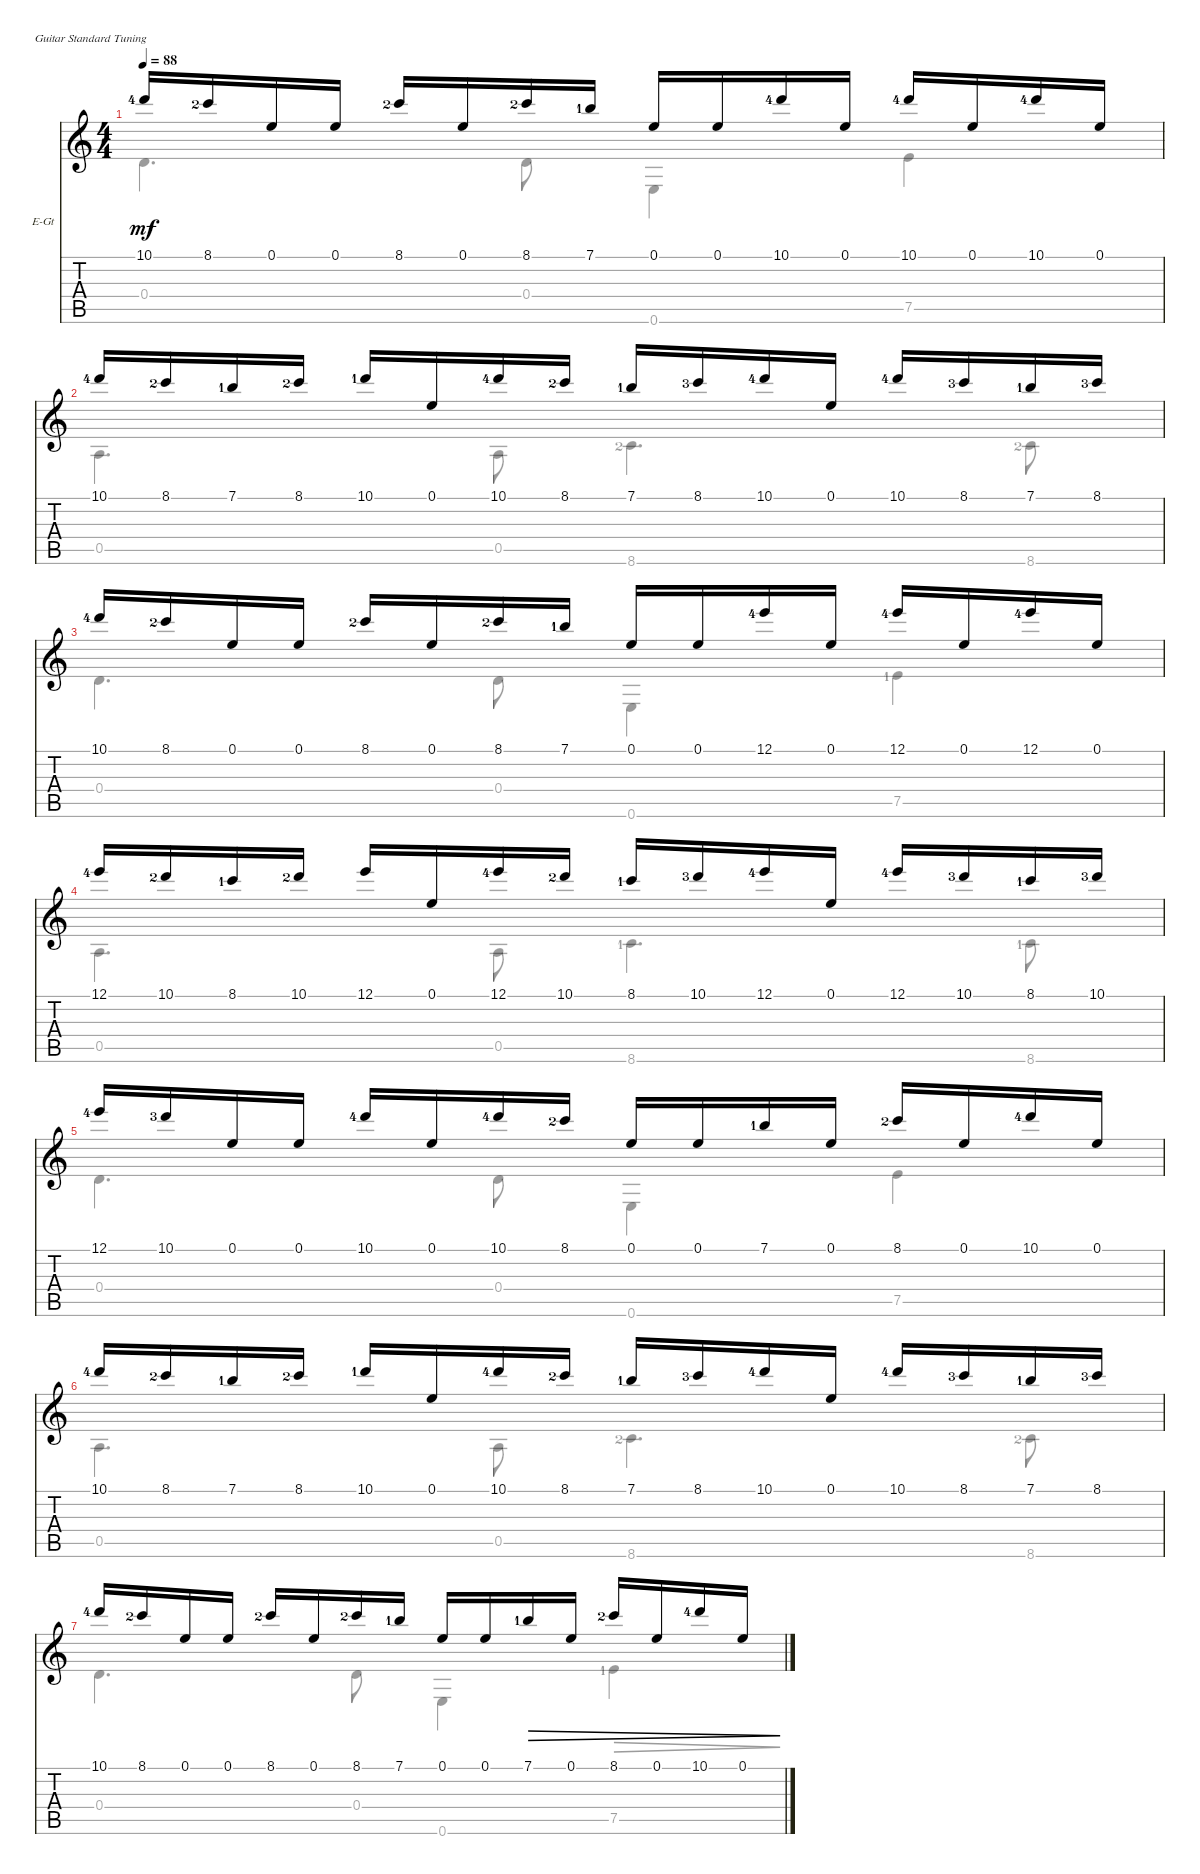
\defaultSystemsLayout 4
\bracketExtendMode nobrackets
\firstSystemTrackNameOrientation horizontal
\otherSystemsTrackNameOrientation horizontal
\chordDiagramsInScore
\track ("аккомпанемент" "E-Gt") {instrument electricguitarjazz}
\staff {score tabs}
\tuning (E4 B3 G3 D3 A2 E2)
\voice
\ts (4 4)
\tempo 88
\clef g2
\ks c
10.1{lf 5}.16{dy mf} 8.1{lf 3}.16 0.1.16 0.1.16 8.1{lf 3}.16 0.1.16 8.1{lf 3}.16 7.1{lf 2}.16 0.1.16 0.1.16 10.1{lf 5}.16 0.1.16 10.1{lf 5}.16 0.1.16 10.1{lf 5}.16 0.1.16 |
10.1{lf 5}.16 8.1{lf 3}.16 7.1{lf 2}.16 8.1{lf 3}.16 10.1{lf 2}.16 0.1.16 10.1{lf 5}.16 8.1{lf 3}.16 7.1{lf 2}.16 8.1{lf 4}.16 10.1{lf 5}.16 0.1.16 10.1{lf 5}.16 8.1{lf 4}.16 7.1{lf 2}.16 8.1{lf 4}.16 |
10.1{lf 5}.16 8.1{lf 3}.16 0.1.16 0.1.16 8.1{lf 3}.16 0.1.16 8.1{lf 3}.16 7.1{lf 2}.16 0.1.16 0.1.16 12.1{lf 5}.16 0.1.16 12.1{lf 5}.16 0.1.16 12.1{lf 5}.16 0.1.16 |
12.1{lf 5}.16 10.1{lf 3}.16 8.1{lf 2}.16 10.1{lf 3}.16 12.1.16 0.1.16 12.1{lf 5}.16 10.1{lf 3}.16 8.1{lf 2}.16 10.1{lf 4}.16 12.1{lf 5}.16 0.1.16 12.1{lf 5}.16 10.1{lf 4}.16 8.1{lf 2}.16 10.1{lf 4}.16 |
12.1{lf 5}.16 10.1{lf 4}.16 0.1.16 0.1.16 10.1{lf 5}.16 0.1.16 10.1{lf 5}.16 8.1{lf 3}.16 0.1.16 0.1.16 7.1{lf 2}.16 0.1.16 8.1{lf 3}.16 0.1.16 10.1{lf 5}.16 0.1.16 |
10.1{lf 5}.16 8.1{lf 3}.16 7.1{lf 2}.16 8.1{lf 3}.16 10.1{lf 2}.16 0.1.16 10.1{lf 5}.16 8.1{lf 3}.16 7.1{lf 2}.16 8.1{lf 4}.16 10.1{lf 5}.16 0.1.16 10.1{lf 5}.16 8.1{lf 4}.16 7.1{lf 2}.16 8.1{lf 4}.16 |
10.1{lf 5}.16 8.1{lf 3}.16 0.1.16 0.1.16 8.1{lf 3}.16 0.1.16 8.1{lf 3}.16 7.1{lf 2}.16 0.1.16 0.1.16 7.1{lf 2}.16{dec} 0.1.16{dec} 8.1{lf 3}.16{dec} 0.1.16{dec} 10.1{lf 5}.16{dec} 0.1.16{dec}
\voice
\clef g2
\ottava regular
\simile none
\ks c
0.4.4{d dy mf} 0.4.8 0.6.4 7.5.4 |
0.5.4{d} 0.5.8 8.6{lf 3}.4{d} 8.6{lf 3}.8 |
0.4.4{d} 0.4.8 0.6.4 7.5{lf 2}.4 |
0.5.4{d} 0.5.8 8.6{lf 2}.4{d} 8.6{lf 2}.8 |
0.4.4{d} 0.4.8 0.6.4 7.5.4 |
0.5.4{d} 0.5.8 8.6{lf 3}.4{d} 8.6{lf 3}.8 |
0.4.4{d} 0.4.8 0.6.4 7.5{lf 2}.4{dec}
